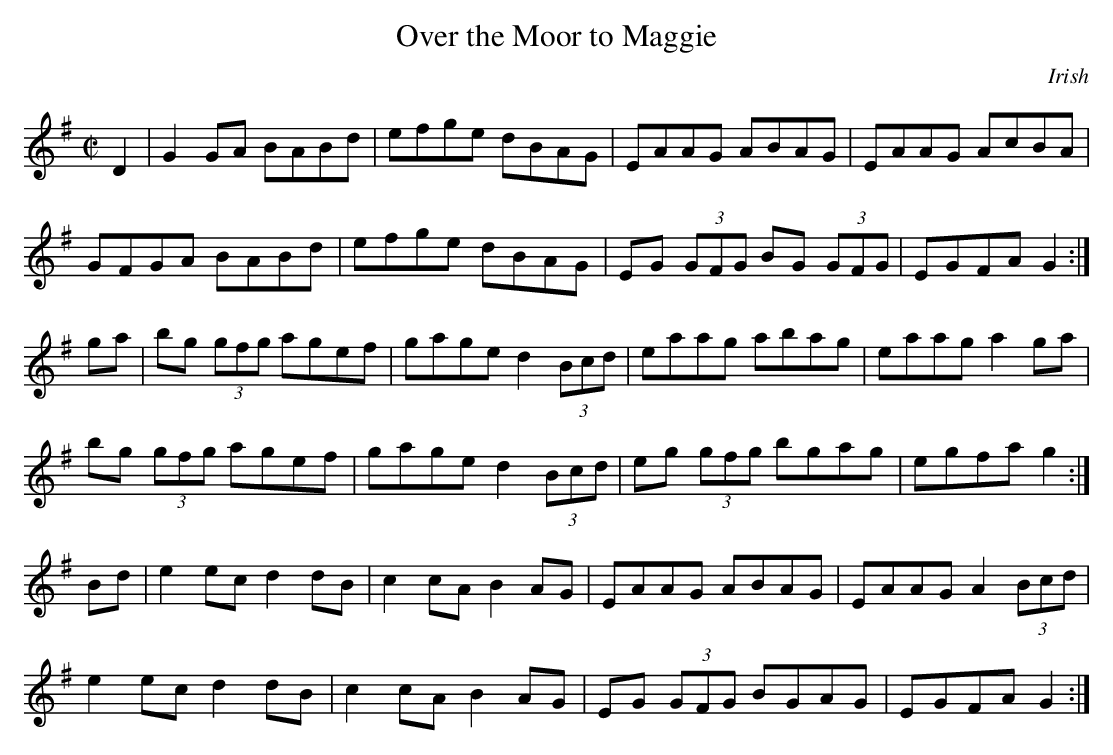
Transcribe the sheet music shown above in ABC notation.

X:1
T:Over the Moor to Maggie
M:C|
K:G
D2 | G2 GA BABd | efge dBAG | EAAG ABAG | EAAG AcBA |
GFGA BABd | efge dBAG | EG (3GFG BG (3GFG | EGFA G2 :|
ga | bg (3gfg agef | gage d2 (3Bcd | eaag abag | eaag a2 ga |
bg (3gfg agef | gage d2 (3Bcd | eg (3gfg bgag | egfa g2 :|
Bd | e2 ec d2 dB | c2 cA B2 AG | EAAG ABAG | EAAG A2 (3Bcd |
e2 ec d2 dB | c2 cA B2 AG | EG (3GFG BGAG | EGFA G2 :|
